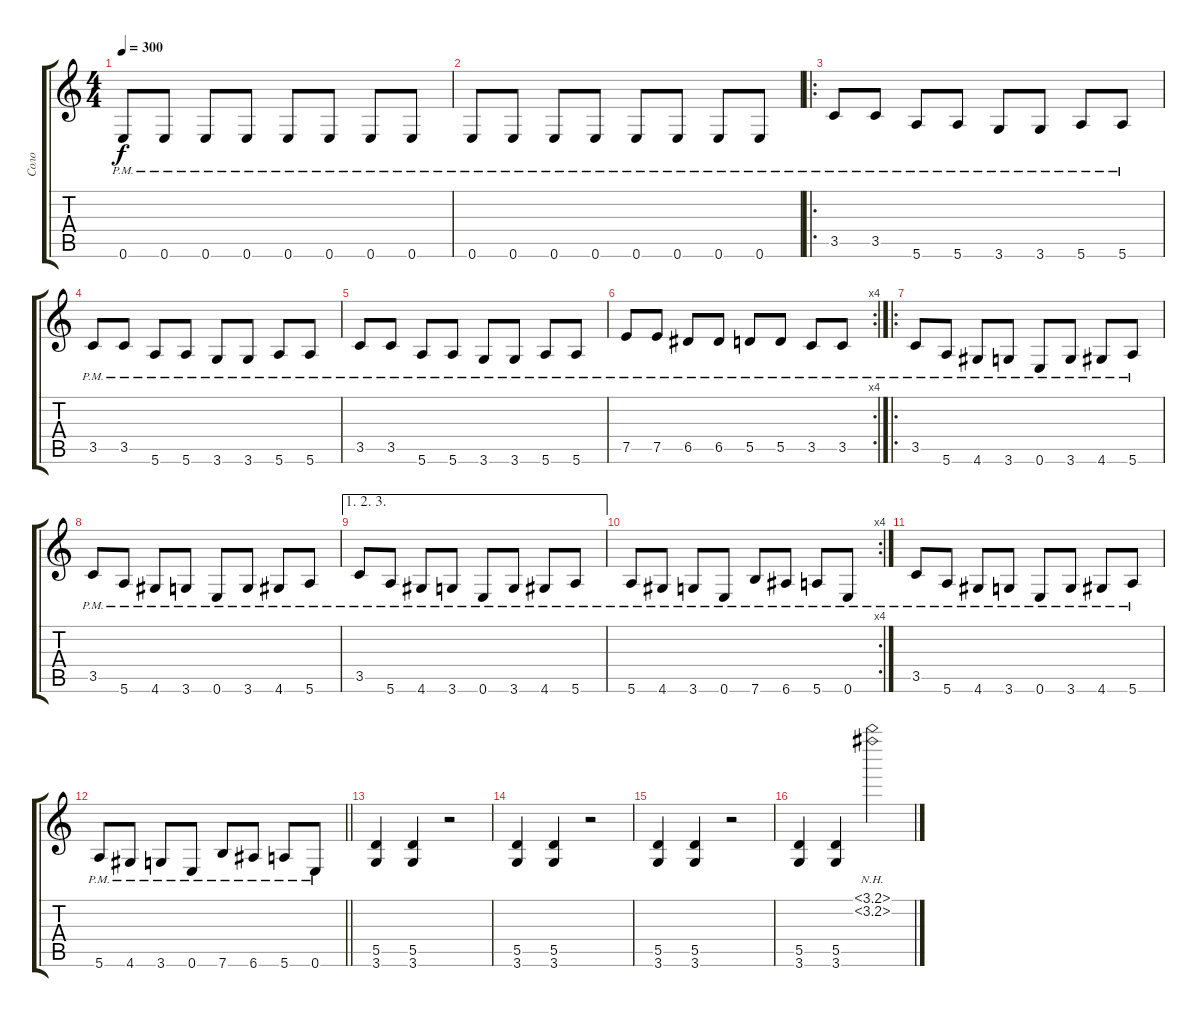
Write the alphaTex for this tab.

\track ("Соло" "Соло") {instrument distortionguitar}
\staff {score tabs}
\tuning (E4 B3 G3 D3 A2 E2) {hide}
\ts (4 4)
\tempo 300
\clef g2
\ks c
0.6{pm}.8{dy f} 0.6{pm}.8 0.6{pm}.8 0.6{pm}.8 0.6{pm}.8 0.6{pm}.8 0.6{pm}.8 0.6{pm}.8 |
0.6{pm}.8 0.6{pm}.8 0.6{pm}.8 0.6{pm}.8 0.6{pm}.8 0.6{pm}.8 0.6{pm}.8 0.6{pm}.8 |
\ro
3.5{pm}.8 3.5{pm}.8 5.6{pm}.8 5.6{pm}.8 3.6{pm}.8 3.6{pm}.8 5.6{pm}.8 5.6{pm}.8 |
3.5{pm}.8 3.5{pm}.8 5.6{pm}.8 5.6{pm}.8 3.6{pm}.8 3.6{pm}.8 5.6{pm}.8 5.6{pm}.8 |
3.5{pm}.8 3.5{pm}.8 5.6{pm}.8 5.6{pm}.8 3.6{pm}.8 3.6{pm}.8 5.6{pm}.8 5.6{pm}.8 |
\rc 4
7.5{pm}.8 7.5{pm}.8 6.5{pm}.8 6.5{pm}.8 5.5{pm}.8 5.5{pm}.8 3.5{pm}.8 3.5{pm}.8 |
\ro
3.5{pm}.8 5.6{pm}.8 4.6{pm}.8 3.6{pm}.8 0.6{pm}.8 3.6{pm}.8 4.6{pm}.8 5.6{pm}.8 |
3.5{pm}.8 5.6{pm}.8 4.6{pm}.8 3.6{pm}.8 0.6{pm}.8 3.6{pm}.8 4.6{pm}.8 5.6{pm}.8 |
\ae (1 2 3)
3.5{pm}.8 5.6{pm}.8 4.6{pm}.8 3.6{pm}.8 0.6{pm}.8 3.6{pm}.8 4.6{pm}.8 5.6{pm}.8 |
\rc 4
5.6{pm}.8 4.6{pm}.8 3.6{pm}.8 0.6{pm}.8 7.6{pm}.8 6.6{pm}.8 5.6{pm}.8 0.6{pm}.8 |
3.5{pm}.8 5.6{pm}.8 4.6{pm}.8 3.6{pm}.8 0.6{pm}.8 3.6{pm}.8 4.6{pm}.8 5.6{pm}.8 |
\barLineRight lightlight
5.6{pm}.8 4.6{pm}.8 3.6{pm}.8 0.6{pm}.8 7.6{pm}.8 6.6{pm}.8 5.6{pm}.8 0.6{pm}.8 |
(5.5 3.6).4 (5.5 3.6).4 r.2 |
(5.5 3.6).4 (5.5 3.6).4 r.2 |
(5.5 3.6).4 (5.5 3.6).4 r.2 |
(5.5 3.6).4 (5.5 3.6).4 (3.1{nh} 3.2{nh}).2
